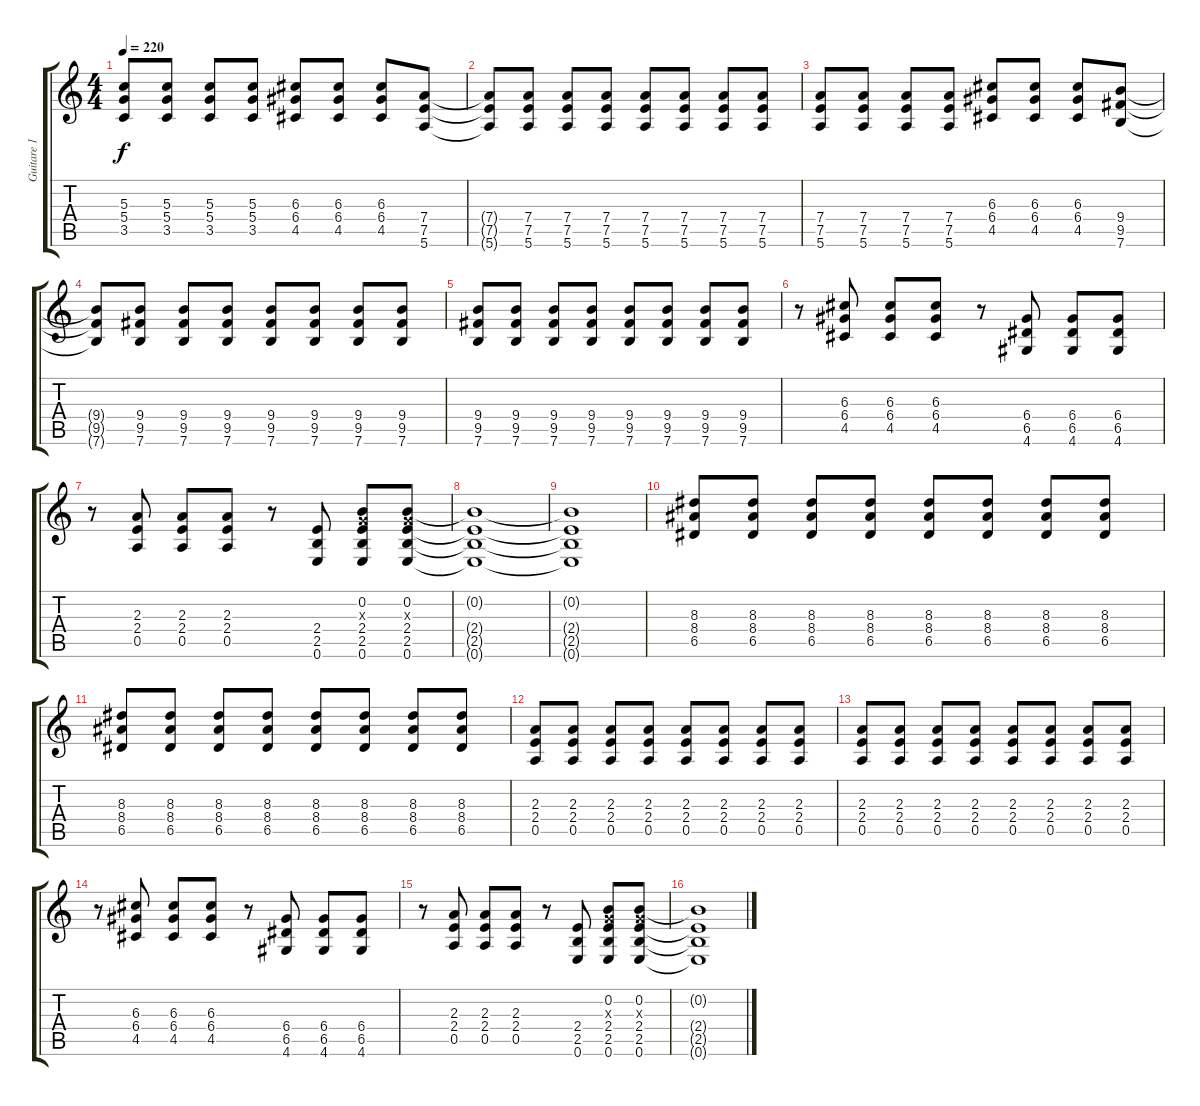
\track ("Guitare 1" "Guitare 1") {instrument distortionguitar}
\staff {score tabs}
\tuning (E4 B3 G3 D3 A2 E2) {hide}
\ts (4 4)
\tempo 220
\clef g2
\ks c
(5.3 5.4 3.5).8{dy f} (5.3 5.4 3.5).8 (5.3 5.4 3.5).8 (5.3 5.4 3.5).8 (6.3 6.4 4.5).8 (6.3 6.4 4.5).8 (6.3 6.4 4.5).8 (7.4 7.5 5.6).8 |
(7.4{t} 7.5{t} 5.6{t}).8 (7.4 7.5 5.6).8 (7.4 7.5 5.6).8 (7.4 7.5 5.6).8 (7.4 7.5 5.6).8 (7.4 7.5 5.6).8 (7.4 7.5 5.6).8 (7.4 7.5 5.6).8 |
(7.4 7.5 5.6).8 (7.4 7.5 5.6).8 (7.4 7.5 5.6).8 (7.4 7.5 5.6).8 (6.3 6.4 4.5).8 (6.3 6.4 4.5).8 (6.3 6.4 4.5).8 (9.4 9.5 7.6).8 |
(9.4{t} 9.5{t} 7.6{t}).8 (9.4 9.5 7.6).8 (9.4 9.5 7.6).8 (9.4 9.5 7.6).8 (9.4 9.5 7.6).8 (9.4 9.5 7.6).8 (9.4 9.5 7.6).8 (9.4 9.5 7.6).8 |
(9.4 9.5 7.6).8 (9.4 9.5 7.6).8 (9.4 9.5 7.6).8 (9.4 9.5 7.6).8 (9.4 9.5 7.6).8 (9.4 9.5 7.6).8 (9.4 9.5 7.6).8 (9.4 9.5 7.6).8 |
r.8 (6.3 6.4 4.5).8 (6.3 6.4 4.5).8 (6.3 6.4 4.5).8 r.8 (6.4 6.5 4.6).8 (6.4 6.5 4.6).8 (6.4 6.5 4.6).8 |
r.8 (2.3 2.4 0.5).8 (2.3 2.4 0.5).8 (2.3 2.4 0.5).8 r.8 (2.4 2.5 0.6).8 (0.2 0.3{x} 2.4 2.5 0.6).8 (0.2 0.3{x} 2.4 2.5 0.6).8 |
(0.2{t} 2.4{t} 2.5{t} 0.6{t}).1 |
(0.2{t} 2.4{t} 2.5{t} 0.6{t}).1 |
(8.3 8.4 6.5).8 (8.3 8.4 6.5).8 (8.3 8.4 6.5).8 (8.3 8.4 6.5).8 (8.3 8.4 6.5).8 (8.3 8.4 6.5).8 (8.3 8.4 6.5).8 (8.3 8.4 6.5).8 |
(8.3 8.4 6.5).8 (8.3 8.4 6.5).8 (8.3 8.4 6.5).8 (8.3 8.4 6.5).8 (8.3 8.4 6.5).8 (8.3 8.4 6.5).8 (8.3 8.4 6.5).8 (8.3 8.4 6.5).8 |
(2.3 2.4 0.5).8 (2.3 2.4 0.5).8 (2.3 2.4 0.5).8 (2.3 2.4 0.5).8 (2.3 2.4 0.5).8 (2.3 2.4 0.5).8 (2.3 2.4 0.5).8 (2.3 2.4 0.5).8 |
(2.3 2.4 0.5).8 (2.3 2.4 0.5).8 (2.3 2.4 0.5).8 (2.3 2.4 0.5).8 (2.3 2.4 0.5).8 (2.3 2.4 0.5).8 (2.3 2.4 0.5).8 (2.3 2.4 0.5).8 |
r.8 (6.3 6.4 4.5).8 (6.3 6.4 4.5).8 (6.3 6.4 4.5).8 r.8 (6.4 6.5 4.6).8 (6.4 6.5 4.6).8 (6.4 6.5 4.6).8 |
r.8 (2.3 2.4 0.5).8 (2.3 2.4 0.5).8 (2.3 2.4 0.5).8 r.8 (2.4 2.5 0.6).8 (0.2 0.3{x} 2.4 2.5 0.6).8 (0.2 0.3{x} 2.4 2.5 0.6).8 |
(0.2{t} 2.4{t} 2.5{t} 0.6{t}).1
